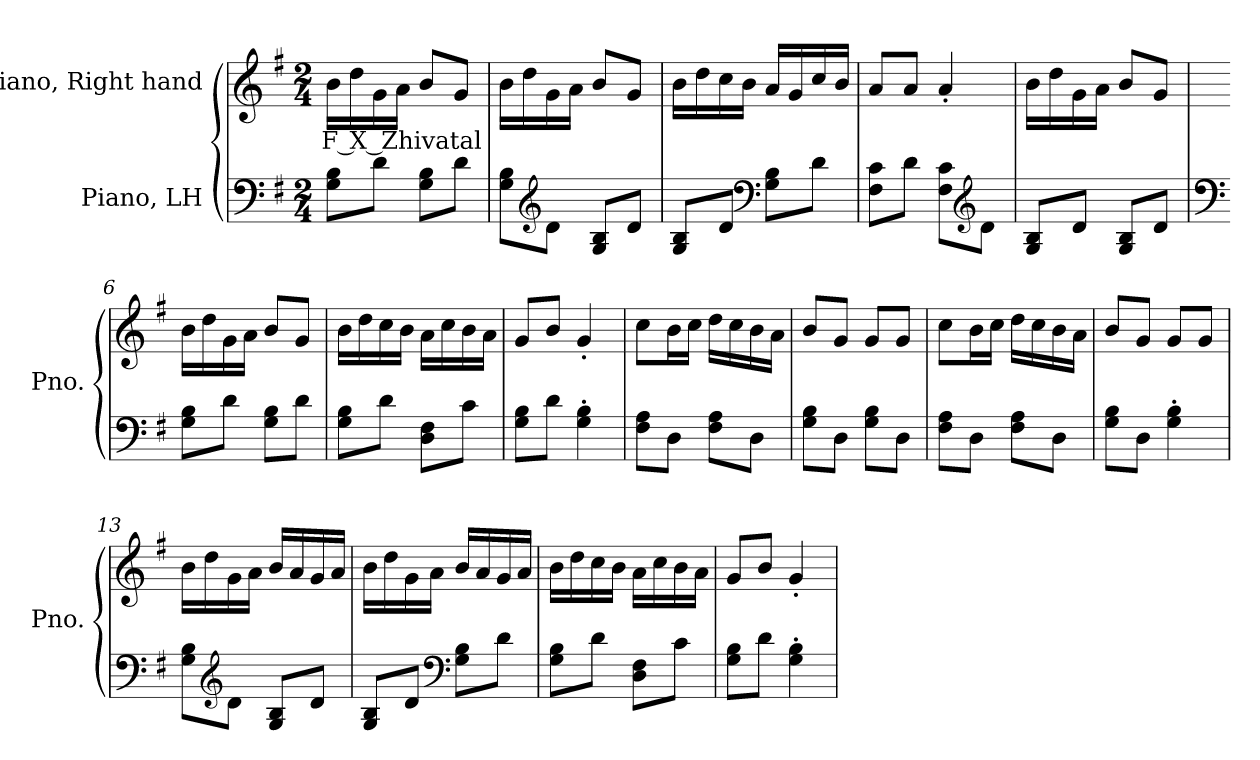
**kern	**kern	**text
*part2	*part1	*part1
*staff2	*staff1	*staff1
*I"Piano, LH	*I"Piano, Right hand	*
*I'Pno.	*I'Pno.	*
*clefF4	*clefG2	*
*k[f#]	*k[f#]	*
*M2/4	*M2/4	*
*MM100	*MM100	*
=1	=1	=1
!	!	!LO:LY:b
8G\ 8B\L	16b\LL	F X Zhivatal
.	16dd\	.
8d\J	16g\	.
.	16a\JJ	.
8G\ 8B\L	8b/L	.
8d\J	8g/J	.
=2	=2	=2
8G\ 8B\L	16b\LL	.
.	16dd\	.
*clefG2	*	*
8d\J	16g\	.
.	16a\JJ	.
8G/ 8B/L	8b/L	.
8d/J	8g/J	.
=3	=3	=3
8G/ 8B/L	16b\LL	.
.	16dd\	.
8d/J	16cc\	.
.	16b\JJ	.
*clefF4	*	*
8G\ 8B\L	16a/LL	.
.	16g/	.
8d\J	16cc/	.
.	16b/JJ	.
=4	=4	=4
8F#\ 8c\L	8a/L	.
8d\J	8a/J	.
8F#\ 8c\L	4a'/	.
*clefG2	*	*
8d\J	.	.
!!LO:LB:g=z
=5	=5	=5
8G/ 8B/L	16b\LL	.
.	16dd\	.
8d/J	16g\	.
.	16a\JJ	.
8G/ 8B/L	8b/L	.
8d/J	8g/J	.
=6	=6	=6
*clefF4	*	*
8G\ 8B\L	16b\LL	.
.	16dd\	.
8d\J	16g\	.
.	16a\JJ	.
8G\ 8B\L	8b/L	.
8d\J	8g/J	.
=7	=7	=7
8G\ 8B\L	16b\LL	.
.	16dd\	.
8d\J	16cc\	.
.	16b\JJ	.
8D\ 8F#\L	16a\LL	.
.	16cc\	.
8c\J	16b\	.
.	16a\JJ	.
=8	=8	=8
8G\ 8B\L	8g/L	.
8d\J	8b/J	.
4G\' 4B\'	4g'/	.
=9	=9	=9
8F#\ 8A\L	8cc\L	.
8D\J	16b\L	.
.	16cc\JJ	.
8F#\ 8A\L	16dd\LL	.
.	16cc\	.
8D\J	16b\	.
.	16a\JJ	.
=10	=10	=10
8G\ 8B\L	8b/L	.
8D\J	8g/J	.
8G\ 8B\L	8g/L	.
8D\J	8g/J	.
!!LO:LB:g=z
=11	=11	=11
8F#\ 8A\L	8cc\L	.
8D\J	16b\L	.
.	16cc\JJ	.
8F#\ 8A\L	16dd\LL	.
.	16cc\	.
8D\J	16b\	.
.	16a\JJ	.
=12	=12	=12
8G\ 8B\L	8b/L	.
8D\J	8g/J	.
4G\' 4B\'	8g/L	.
.	8g/J	.
=13	=13	=13
8G\ 8B\L	16b\LL	.
.	16dd\	.
*clefG2	*	*
8d\J	16g\	.
.	16a\JJ	.
8G/ 8B/L	16b/LL	.
.	16a/	.
8d/J	16g/	.
.	16a/JJ	.
=14	=14	=14
8G/ 8B/L	16b\LL	.
.	16dd\	.
8d/J	16g\	.
.	16a\JJ	.
*clefF4	*	*
8G\ 8B\L	16b/LL	.
.	16a/	.
8d\J	16g/	.
.	16a/JJ	.
=15	=15	=15
8G\ 8B\L	16b\LL	.
.	16dd\	.
8d\J	16cc\	.
.	16b\JJ	.
8D\ 8F#\L	16a\LL	.
.	16cc\	.
8c\J	16b\	.
.	16a\JJ	.
=16	=16	=16
8G\ 8B\L	8g/L	.
8d\J	8b/J	.
4G\' 4B\'	4g'/	.
=	=	=
*-	*-	*-
